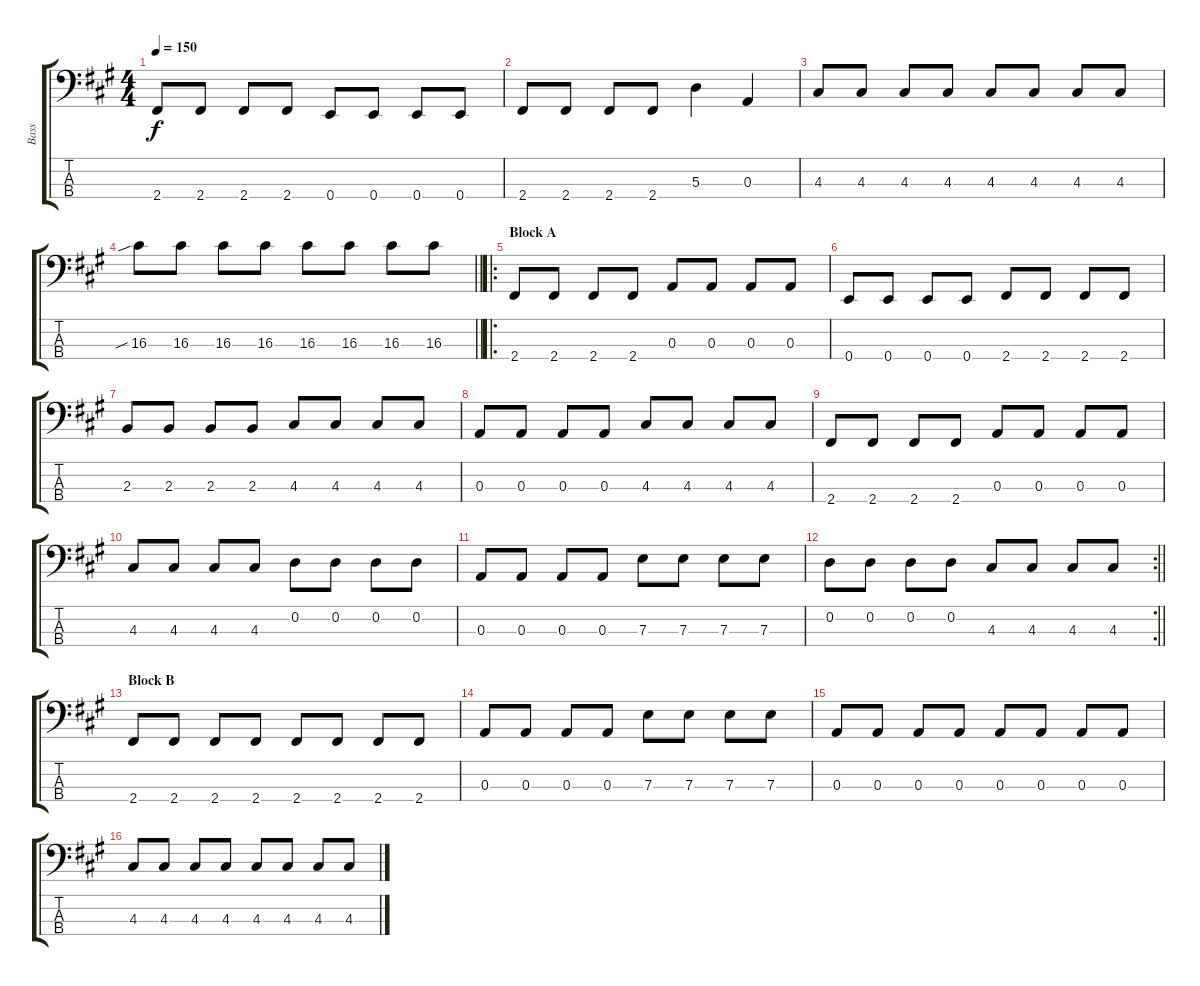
\track ("Bass" "Bass") {instrument electricbassfinger}
\staff {score tabs}
\tuning (G2 D2 A1 E1) {hide}
\ts (4 4)
\tempo 150
\clef f4
\ks f#minor
2.4.8{dy f} 2.4.8 2.4.8 2.4.8 0.4.8 0.4.8 0.4.8 0.4.8 |
2.4.8 2.4.8 2.4.8 2.4.8 5.3.4 0.3.4 |
4.3.8 4.3.8 4.3.8 4.3.8 4.3.8 4.3.8 4.3.8 4.3.8 |
\barLineRight lightlight
16.3{sib}.8 16.3.8 16.3.8 16.3.8 16.3.8 16.3.8 16.3.8 16.3.8 |
\ro
\section ("" "Block A")
2.4.8 2.4.8 2.4.8 2.4.8 0.3.8 0.3.8 0.3.8 0.3.8 |
0.4.8 0.4.8 0.4.8 0.4.8 2.4.8 2.4.8 2.4.8 2.4.8 |
2.3.8 2.3.8 2.3.8 2.3.8 4.3.8 4.3.8 4.3.8 4.3.8 |
0.3.8 0.3.8 0.3.8 0.3.8 4.3.8 4.3.8 4.3.8 4.3.8 |
2.4.8 2.4.8 2.4.8 2.4.8 0.3.8 0.3.8 0.3.8 0.3.8 |
4.3.8 4.3.8 4.3.8 4.3.8 0.2.8 0.2.8 0.2.8 0.2.8 |
0.3.8 0.3.8 0.3.8 0.3.8 7.3.8 7.3.8 7.3.8 7.3.8 |
\rc 2
\barLineRight lightlight
0.2.8 0.2.8 0.2.8 0.2.8 4.3.8 4.3.8 4.3.8 4.3.8 |
\section ("" "Block B")
2.4.8 2.4.8 2.4.8 2.4.8 2.4.8 2.4.8 2.4.8 2.4.8 |
0.3.8 0.3.8 0.3.8 0.3.8 7.3.8 7.3.8 7.3.8 7.3.8 |
0.3.8 0.3.8 0.3.8 0.3.8 0.3.8 0.3.8 0.3.8 0.3.8 |
4.3.8 4.3.8 4.3.8 4.3.8 4.3.8 4.3.8 4.3.8 4.3.8
